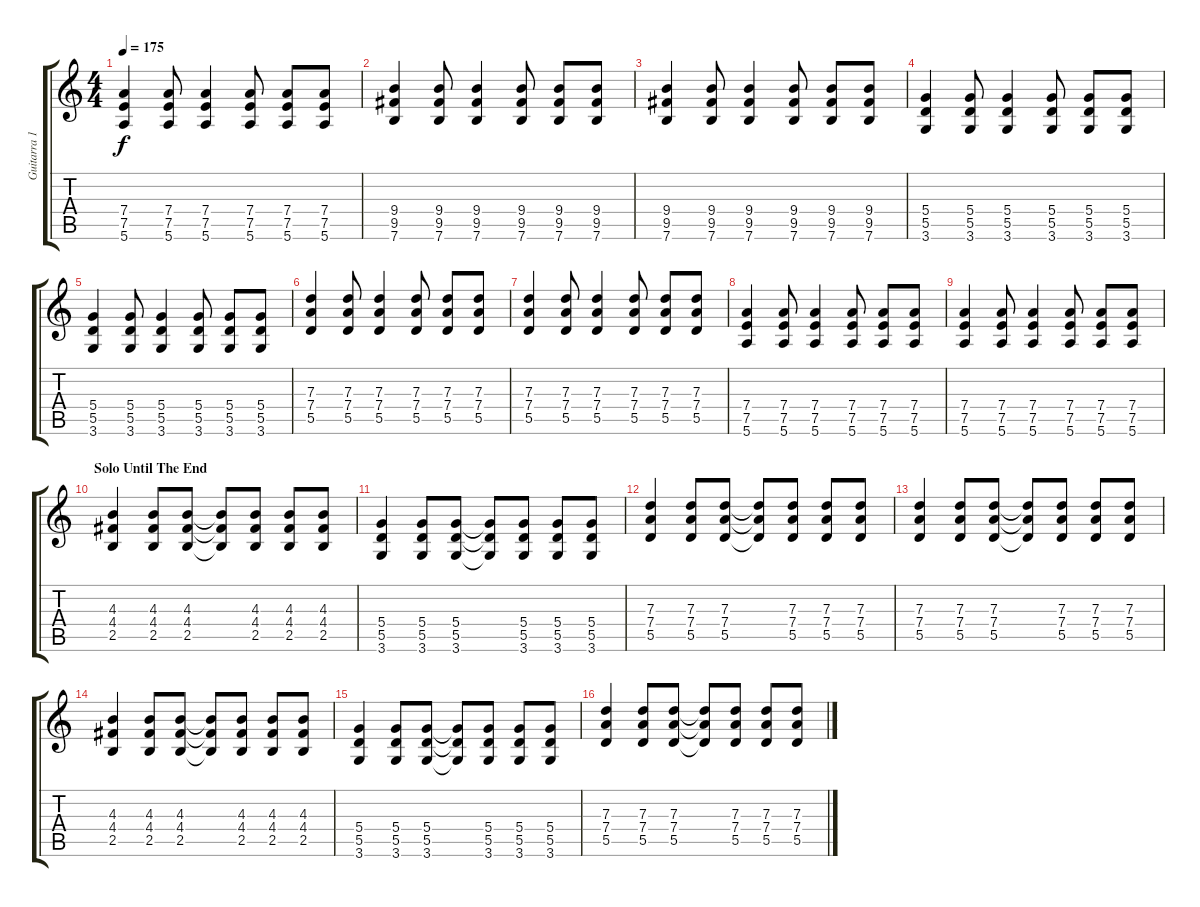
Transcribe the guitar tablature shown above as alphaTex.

\track ("Guitarra 1 - Mathias" "Guitarra 1") {instrument distortionguitar}
\staff {score tabs}
\tuning (E4 B3 G3 D3 A2 E2) {hide}
\ts (4 4)
\tempo 175
\clef g2
\ks c
(7.4 7.5 5.6).4{dy f} (7.4 7.5 5.6).8 (7.4 7.5 5.6).4 (7.4 7.5 5.6).8 (7.4 7.5 5.6).8 (7.4 7.5 5.6).8 |
(9.4 9.5 7.6).4 (9.4 9.5 7.6).8 (9.4 9.5 7.6).4 (9.4 9.5 7.6).8 (9.4 9.5 7.6).8 (9.4 9.5 7.6).8 |
(9.4 9.5 7.6).4 (9.4 9.5 7.6).8 (9.4 9.5 7.6).4 (9.4 9.5 7.6).8 (9.4 9.5 7.6).8 (9.4 9.5 7.6).8 |
(5.4 5.5 3.6).4 (5.4 5.5 3.6).8 (5.4 5.5 3.6).4 (5.4 5.5 3.6).8 (5.4 5.5 3.6).8 (5.4 5.5 3.6).8 |
(5.4 5.5 3.6).4 (5.4 5.5 3.6).8 (5.4 5.5 3.6).4 (5.4 5.5 3.6).8 (5.4 5.5 3.6).8 (5.4 5.5 3.6).8 |
(7.3 7.4 5.5).4 (7.3 7.4 5.5).8 (7.3 7.4 5.5).4 (7.3 7.4 5.5).8 (7.3 7.4 5.5).8 (7.3 7.4 5.5).8 |
(7.3 7.4 5.5).4 (7.3 7.4 5.5).8 (7.3 7.4 5.5).4 (7.3 7.4 5.5).8 (7.3 7.4 5.5).8 (7.3 7.4 5.5).8 |
(7.4 7.5 5.6).4 (7.4 7.5 5.6).8 (7.4 7.5 5.6).4 (7.4 7.5 5.6).8 (7.4 7.5 5.6).8 (7.4 7.5 5.6).8 |
(7.4 7.5 5.6).4 (7.4 7.5 5.6).8 (7.4 7.5 5.6).4 (7.4 7.5 5.6).8 (7.4 7.5 5.6).8 (7.4 7.5 5.6).8 |
\section ("" "Solo Until The End")
(4.3 4.4 2.5).4 (4.3 4.4 2.5).8 (4.3 4.4 2.5).8 (4.3{t} 4.4{t} 2.5{t}).8 (4.3 4.4 2.5).8 (4.3 4.4 2.5).8 (4.3 4.4 2.5).8 |
(5.4 5.5 3.6).4 (5.4 5.5 3.6).8 (5.4 5.5 3.6).8 (5.4{t} 5.5{t} 3.6{t}).8 (5.4 5.5 3.6).8 (5.4 5.5 3.6).8 (5.4 5.5 3.6).8 |
(7.3 7.4 5.5).4 (7.3 7.4 5.5).8 (7.3 7.4 5.5).8 (7.3{t} 7.4{t} 5.5{t}).8 (7.3 7.4 5.5).8 (7.3 7.4 5.5).8 (7.3 7.4 5.5).8 |
(7.3 7.4 5.5).4 (7.3 7.4 5.5).8 (7.3 7.4 5.5).8 (7.3{t} 7.4{t} 5.5{t}).8 (7.3 7.4 5.5).8 (7.3 7.4 5.5).8 (7.3 7.4 5.5).8 |
(4.3 4.4 2.5).4 (4.3 4.4 2.5).8 (4.3 4.4 2.5).8 (4.3{t} 4.4{t} 2.5{t}).8 (4.3 4.4 2.5).8 (4.3 4.4 2.5).8 (4.3 4.4 2.5).8 |
(5.4 5.5 3.6).4 (5.4 5.5 3.6).8 (5.4 5.5 3.6).8 (5.4{t} 5.5{t} 3.6{t}).8 (5.4 5.5 3.6).8 (5.4 5.5 3.6).8 (5.4 5.5 3.6).8 |
(7.3 7.4 5.5).4 (7.3 7.4 5.5).8 (7.3 7.4 5.5).8 (7.3{t} 7.4{t} 5.5{t}).8 (7.3 7.4 5.5).8 (7.3 7.4 5.5).8 (7.3 7.4 5.5).8
